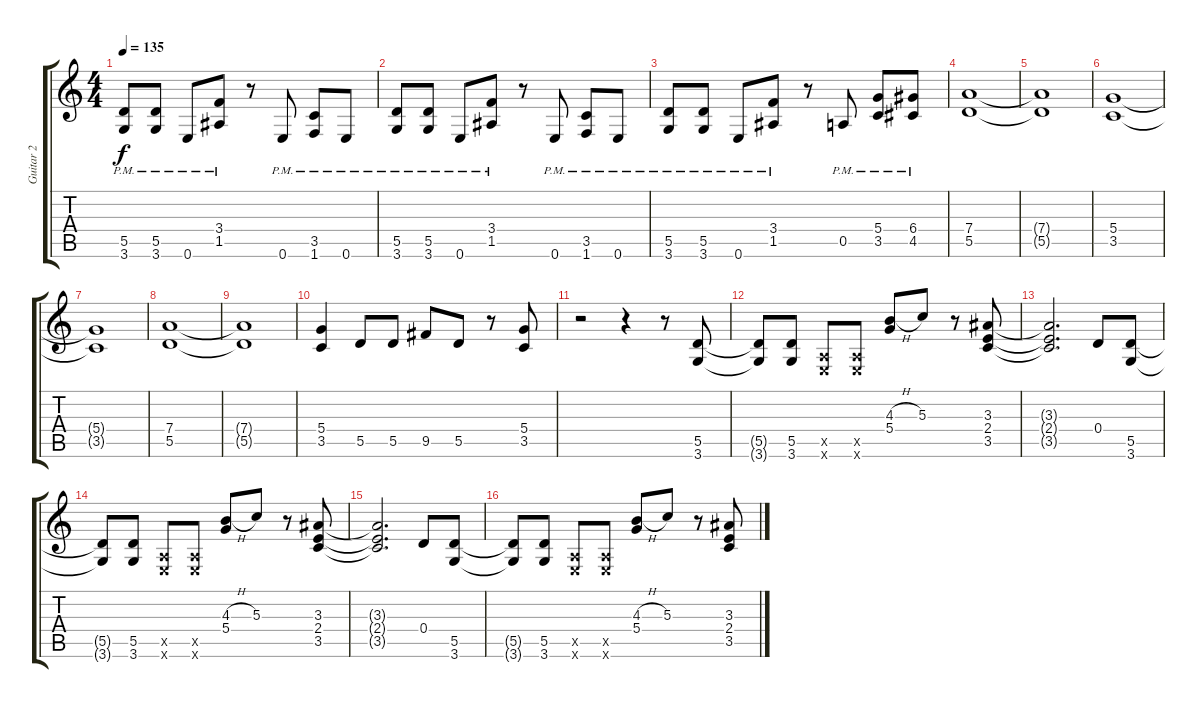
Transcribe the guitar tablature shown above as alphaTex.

\track ("Guitar 2" "Guitar 2") {instrument overdrivenguitar}
\staff {score tabs}
\tuning (E4 B3 G3 D3 A2 E2) {hide}
\ts (4 4)
\tempo 135
\clef g2
\ks c
(5.5{pm} 3.6{pm}).8{dy f} (5.5{pm} 3.6{pm}).8 0.6{pm}.8 (3.4{pm} 1.5{pm}).8 r.8 0.6{pm}.8 (3.5{pm} 1.6{pm}).8 0.6{pm}.8 |
(5.5{pm} 3.6{pm}).8 (5.5{pm} 3.6{pm}).8 0.6{pm}.8 (3.4{pm} 1.5{pm}).8 r.8 0.6{pm}.8 (3.5{pm} 1.6{pm}).8 0.6{pm}.8 |
(5.5{pm} 3.6{pm}).8 (5.5{pm} 3.6{pm}).8 0.6{pm}.8 (3.4{pm} 1.5{pm}).8 r.8 0.5{pm}.8 (5.4{pm} 3.5{pm}).8 (6.4{pm} 4.5{pm}).8 |
(7.4 5.5).1 |
(7.4{t} 5.5{t}).1 |
(5.4 3.5).1 |
(5.4{t} 3.5{t}).1 |
(7.4 5.5).1 |
(7.4{t} 5.5{t}).1 |
(5.4 3.5).4 5.5.8 5.5.8 9.5.8 5.5.8 r.8 (5.4 3.5).8 |
r.2 r.4 r.8 (5.5 3.6).8 |
(5.5{t} 3.6{t}).8 (5.5 3.6).8 (0.5{x} 0.6{x}).8 (0.5{x} 0.6{x}).8 (4.3{h} 5.4).8 5.3.8 r.8 (3.3 2.4 3.5).8 |
(3.3{t} 2.4{t} 3.5{t}).2{d} 0.4.8 (5.5 3.6).8 |
(5.5{t} 3.6{t}).8 (5.5 3.6).8 (0.5{x} 0.6{x}).8 (0.5{x} 0.6{x}).8 (4.3{h} 5.4).8 5.3.8 r.8 (3.3 2.4 3.5).8 |
(3.3{t} 2.4{t} 3.5{t}).2{d} 0.4.8 (5.5 3.6).8 |
(5.5{t} 3.6{t}).8 (5.5 3.6).8 (0.5{x} 0.6{x}).8 (0.5{x} 0.6{x}).8 (4.3{h} 5.4).8 5.3.8 r.8 (3.3 2.4 3.5).8
